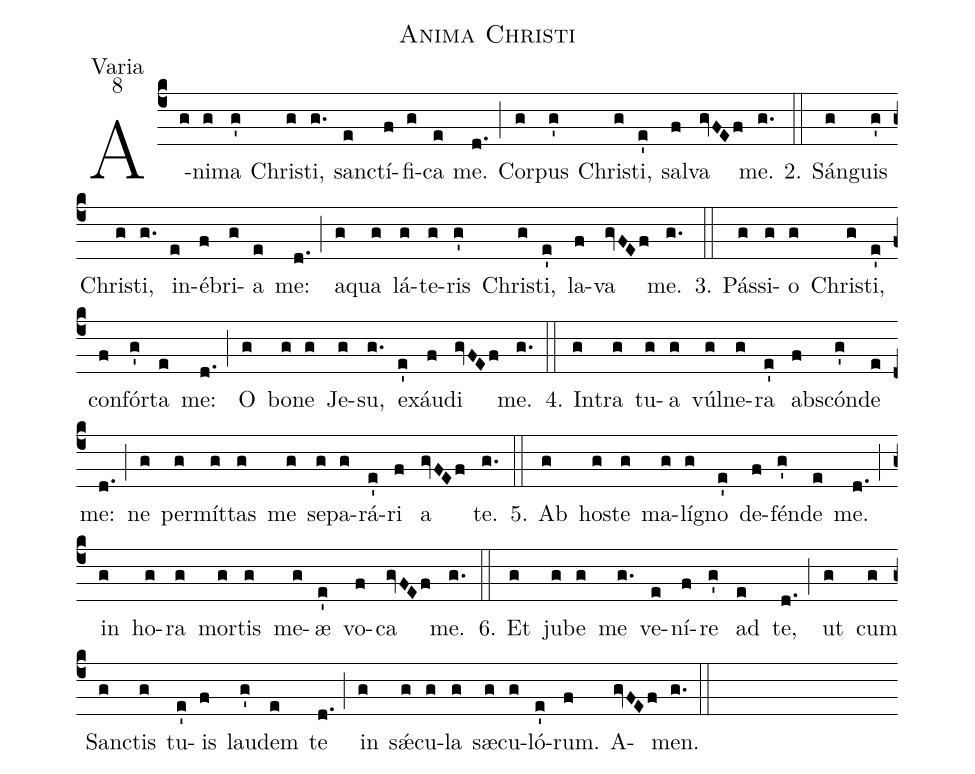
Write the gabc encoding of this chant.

name: Anima Christi;
office-part: Varia;
mode: 8;
%%
(c4) A(g)ni(g)ma(g') Chris(g)ti,(g.) sanc(e)tí(f)fi(g)ca(e) me.(d.) (;)
Cor(g)pus(g') Chris(g)ti,(e') sal(f)va(gvFEf) me.(g.) (::)
2. Sán(g)guis(g') Chris(g)ti,(g.) in(e)é(f)bri(g)a(e) me:(d.) (;)
a(g)qua(g) lá(g)te(g)ris(g') Chris(g)ti,(e') la(f)va(gvFEf) me.(g.) (::)
3. Pás(g)si(g)o(g) Chris(g)ti,(e') con(f)fór(g')ta(e) me:(d.) (;)
O(g) bo(g)ne(g) Je(g)su,(g.) ex(e')áu(f)di(gvFEf) me.(g.) (::)
4. In(g)tra(g) tu(g)a(g) vúl(g)ne(g)ra(e') abs(f)cón(g')de(e) me:(d.) (;)
ne(g) per(g)mít(g)tas(g) me(g) se(g)pa(g)rá(e')ri(f) a(gvFEf) te.(g.) (::)
5. Ab(g) hos(g)te(g) ma(g)lí(g)gno(e') de(f)fén(g')de(e) me.(d.) (;)
in(g) ho(g)ra(g) mor(g)tis(g) me(g)æ(e') vo(f)ca(gvFEf) me.(g.) (::)
6. Et(g) ju(g)be(g) me(g.) ve(e)ní(f)re(g') ad(e) te,(d.) (;)
ut(g) cum(g) Sanc(g)tis(g) tu(e')is(f) lau(g')dem(e) te(d.) (;)
in(g) sǽ(g)cu(g)la(g) sæ(g)cu(g)ló(e')rum.(f) A(gvFEf)men.(g.) (::)
